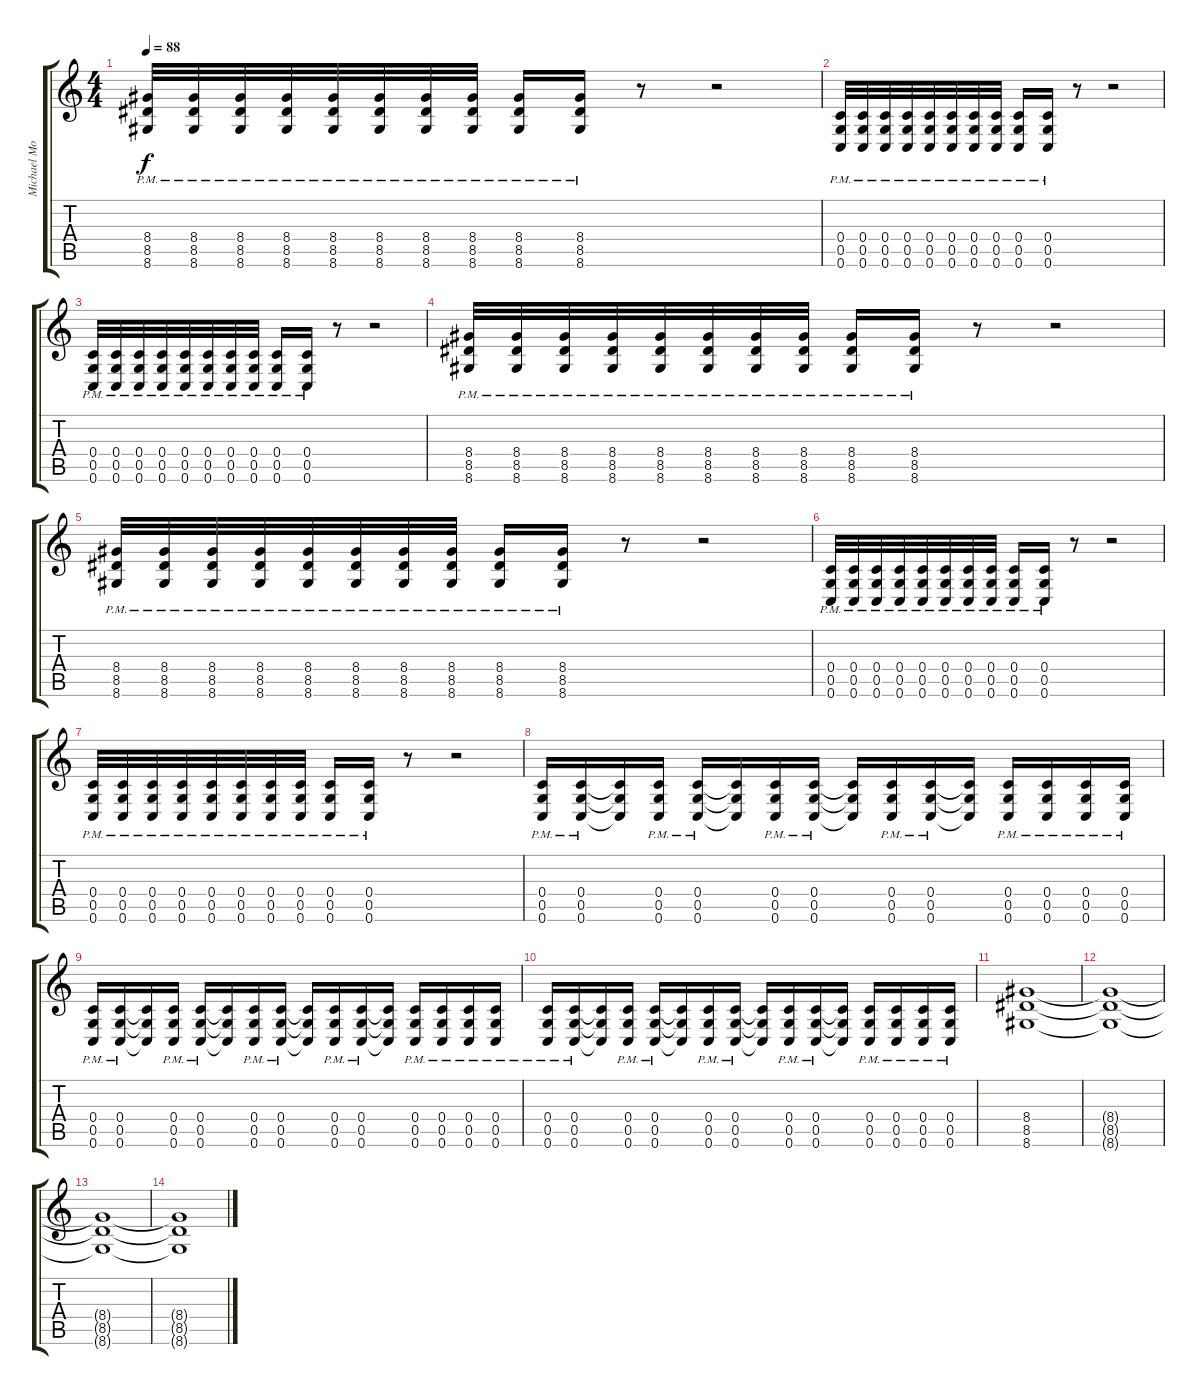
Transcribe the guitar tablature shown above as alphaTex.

\track ("Michael Money" "Michael Mo") {instrument distortionguitar}
\staff {score tabs}
\tuning (D4 A3 F3 C3 G2 C2) {hide}
\ts (4 4)
\tempo 88
\clef g2
\ks c
(8.4{pm} 8.5{pm} 8.6{pm}).32{dy f} (8.4{pm} 8.5{pm} 8.6{pm}).32 (8.4{pm} 8.5{pm} 8.6{pm}).32 (8.4{pm} 8.5{pm} 8.6{pm}).32 (8.4{pm} 8.5{pm} 8.6{pm}).32 (8.4{pm} 8.5{pm} 8.6{pm}).32 (8.4{pm} 8.5{pm} 8.6{pm}).32 (8.4{pm} 8.5{pm} 8.6{pm}).32 (8.4{pm} 8.5{pm} 8.6{pm}).16 (8.4{pm} 8.5{pm} 8.6{pm}).16 r.8 r.2 |
(0.4{pm} 0.5{pm} 0.6{pm}).32 (0.4{pm} 0.5{pm} 0.6{pm}).32 (0.4{pm} 0.5{pm} 0.6{pm}).32 (0.4{pm} 0.5{pm} 0.6{pm}).32 (0.4{pm} 0.5{pm} 0.6{pm}).32 (0.4{pm} 0.5{pm} 0.6{pm}).32 (0.4{pm} 0.5{pm} 0.6{pm}).32 (0.4{pm} 0.5{pm} 0.6{pm}).32 (0.4{pm} 0.5{pm} 0.6{pm}).16 (0.4{pm} 0.5{pm} 0.6{pm}).16 r.8 r.2 |
(0.4{pm} 0.5{pm} 0.6{pm}).32 (0.4{pm} 0.5{pm} 0.6{pm}).32 (0.4{pm} 0.5{pm} 0.6{pm}).32 (0.4{pm} 0.5{pm} 0.6{pm}).32 (0.4{pm} 0.5{pm} 0.6{pm}).32 (0.4{pm} 0.5{pm} 0.6{pm}).32 (0.4{pm} 0.5{pm} 0.6{pm}).32 (0.4{pm} 0.5{pm} 0.6{pm}).32 (0.4{pm} 0.5{pm} 0.6{pm}).16 (0.4{pm} 0.5{pm} 0.6{pm}).16 r.8 r.2 |
(8.4{pm} 8.5{pm} 8.6{pm}).32 (8.4{pm} 8.5{pm} 8.6{pm}).32 (8.4{pm} 8.5{pm} 8.6{pm}).32 (8.4{pm} 8.5{pm} 8.6{pm}).32 (8.4{pm} 8.5{pm} 8.6{pm}).32 (8.4{pm} 8.5{pm} 8.6{pm}).32 (8.4{pm} 8.5{pm} 8.6{pm}).32 (8.4{pm} 8.5{pm} 8.6{pm}).32 (8.4{pm} 8.5{pm} 8.6{pm}).16 (8.4{pm} 8.5{pm} 8.6{pm}).16 r.8 r.2 |
(8.4{pm} 8.5{pm} 8.6{pm}).32 (8.4{pm} 8.5{pm} 8.6{pm}).32 (8.4{pm} 8.5{pm} 8.6{pm}).32 (8.4{pm} 8.5{pm} 8.6{pm}).32 (8.4{pm} 8.5{pm} 8.6{pm}).32 (8.4{pm} 8.5{pm} 8.6{pm}).32 (8.4{pm} 8.5{pm} 8.6{pm}).32 (8.4{pm} 8.5{pm} 8.6{pm}).32 (8.4{pm} 8.5{pm} 8.6{pm}).16 (8.4{pm} 8.5{pm} 8.6{pm}).16 r.8 r.2 |
(0.4{pm} 0.5{pm} 0.6{pm}).32 (0.4{pm} 0.5{pm} 0.6{pm}).32 (0.4{pm} 0.5{pm} 0.6{pm}).32 (0.4{pm} 0.5{pm} 0.6{pm}).32 (0.4{pm} 0.5{pm} 0.6{pm}).32 (0.4{pm} 0.5{pm} 0.6{pm}).32 (0.4{pm} 0.5{pm} 0.6{pm}).32 (0.4{pm} 0.5{pm} 0.6{pm}).32 (0.4{pm} 0.5{pm} 0.6{pm}).16 (0.4{pm} 0.5{pm} 0.6{pm}).16 r.8 r.2 |
(0.4{pm} 0.5{pm} 0.6{pm}).32 (0.4{pm} 0.5{pm} 0.6{pm}).32 (0.4{pm} 0.5{pm} 0.6{pm}).32 (0.4{pm} 0.5{pm} 0.6{pm}).32 (0.4{pm} 0.5{pm} 0.6{pm}).32 (0.4{pm} 0.5{pm} 0.6{pm}).32 (0.4{pm} 0.5{pm} 0.6{pm}).32 (0.4{pm} 0.5{pm} 0.6{pm}).32 (0.4{pm} 0.5{pm} 0.6{pm}).16 (0.4{pm} 0.5{pm} 0.6{pm}).16 r.8 r.2 |
(0.4{pm} 0.5{pm} 0.6{pm}).16 (0.4{pm} 0.5{pm} 0.6{pm}).16 (0.4{t} 0.5{t} 0.6{t}).16 (0.4{pm} 0.5{pm} 0.6{pm}).16 (0.4{pm} 0.5{pm} 0.6{pm}).16 (0.4{t} 0.5{t} 0.6{t}).16 (0.4{pm} 0.5{pm} 0.6{pm}).16 (0.4{pm} 0.5{pm} 0.6{pm}).16 (0.4{t} 0.5{t} 0.6{t}).16 (0.4{pm} 0.5{pm} 0.6{pm}).16 (0.4{pm} 0.5{pm} 0.6{pm}).16 (0.4{t} 0.5{t} 0.6{t}).16 (0.4{pm} 0.5{pm} 0.6{pm}).16 (0.4{pm} 0.5{pm} 0.6{pm}).16 (0.4{pm} 0.5{pm} 0.6{pm}).16 (0.4{pm} 0.5{pm} 0.6{pm}).16 |
(0.4{pm} 0.5{pm} 0.6{pm}).16 (0.4{pm} 0.5{pm} 0.6{pm}).16 (0.4{t} 0.5{t} 0.6{t}).16 (0.4{pm} 0.5{pm} 0.6{pm}).16 (0.4{pm} 0.5{pm} 0.6{pm}).16 (0.4{t} 0.5{t} 0.6{t}).16 (0.4{pm} 0.5{pm} 0.6{pm}).16 (0.4{pm} 0.5{pm} 0.6{pm}).16 (0.4{t} 0.5{t} 0.6{t}).16 (0.4{pm} 0.5{pm} 0.6{pm}).16 (0.4{pm} 0.5{pm} 0.6{pm}).16 (0.4{t} 0.5{t} 0.6{t}).16 (0.4{pm} 0.5{pm} 0.6{pm}).16 (0.4{pm} 0.5{pm} 0.6{pm}).16 (0.4{pm} 0.5{pm} 0.6{pm}).16 (0.4{pm} 0.5{pm} 0.6{pm}).16 |
(0.4{pm} 0.5{pm} 0.6{pm}).16 (0.4{pm} 0.5{pm} 0.6{pm}).16 (0.4{t} 0.5{t} 0.6{t}).16 (0.4{pm} 0.5{pm} 0.6{pm}).16 (0.4{pm} 0.5{pm} 0.6{pm}).16 (0.4{t} 0.5{t} 0.6{t}).16 (0.4{pm} 0.5{pm} 0.6{pm}).16 (0.4{pm} 0.5{pm} 0.6{pm}).16 (0.4{t} 0.5{t} 0.6{t}).16 (0.4{pm} 0.5{pm} 0.6{pm}).16 (0.4{pm} 0.5{pm} 0.6{pm}).16 (0.4{t} 0.5{t} 0.6{t}).16 (0.4{pm} 0.5{pm} 0.6{pm}).16 (0.4{pm} 0.5{pm} 0.6{pm}).16 (0.4{pm} 0.5{pm} 0.6{pm}).16 (0.4{pm} 0.5{pm} 0.6{pm}).16 |
(8.4 8.5 8.6).1 |
(8.4{t} 8.5{t} 8.6{t}).1 |
(8.4{t} 8.5{t} 8.6{t}).1 |
(8.4{t} 8.5{t} 8.6{t}).1
